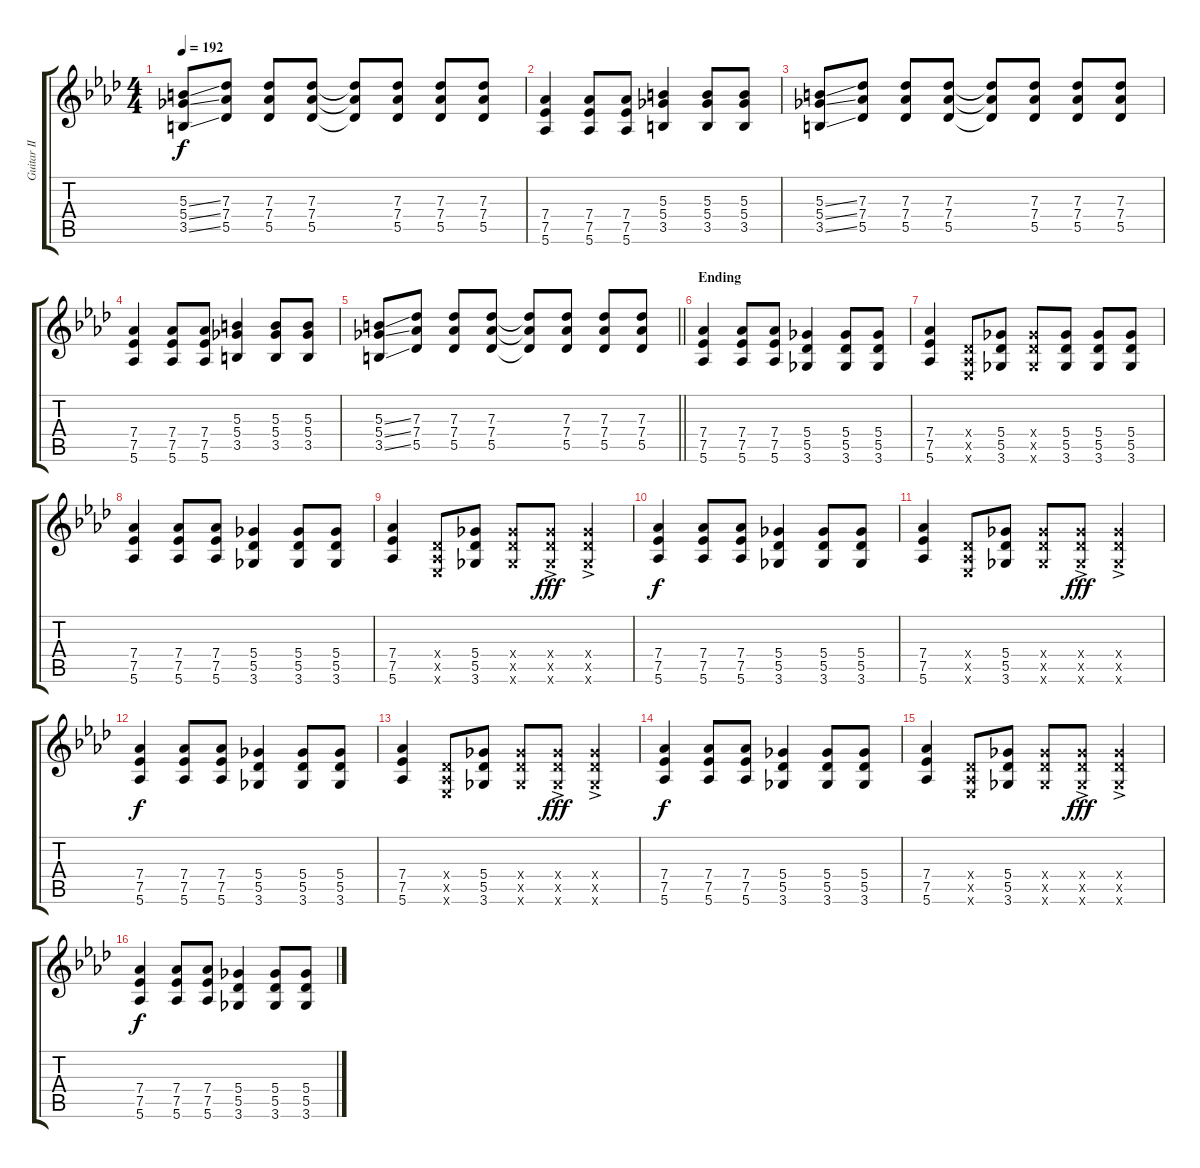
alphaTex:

\track ("Guitar II" "Guitar II") {instrument distortionguitar}
\staff {score tabs}
\tuning (Eb4 Bb3 Gb3 Db3 Ab2 Eb2) {hide}
\ts (4 4)
\tempo 192
\clef g2
\ks ab
(5.3{ss} 5.4{ss} 3.5{ss}).8{dy f} (7.3 7.4 5.5).8 (7.3 7.4 5.5).8 (7.3 7.4 5.5).8 (7.3{t} 7.4{t} 5.5{t}).8 (7.3 7.4 5.5).8 (7.3 7.4 5.5).8 (7.3 7.4 5.5).8 |
(7.4 7.5 5.6).4 (7.4 7.5 5.6).8 (7.4 7.5 5.6).8 (5.3 5.4 3.5).4 (5.3 5.4 3.5).8 (5.3 5.4 3.5).8 |
(5.3{ss} 5.4{ss} 3.5{ss}).8 (7.3 7.4 5.5).8 (7.3 7.4 5.5).8 (7.3 7.4 5.5).8 (7.3{t} 7.4{t} 5.5{t}).8 (7.3 7.4 5.5).8 (7.3 7.4 5.5).8 (7.3 7.4 5.5).8 |
(7.4 7.5 5.6).4 (7.4 7.5 5.6).8 (7.4 7.5 5.6).8 (5.3 5.4 3.5).4 (5.3 5.4 3.5).8 (5.3 5.4 3.5).8 |
\barLineRight lightlight
(5.3{ss} 5.4{ss} 3.5{ss}).8 (7.3 7.4 5.5).8 (7.3 7.4 5.5).8 (7.3 7.4 5.5).8 (7.3{t} 7.4{t} 5.5{t}).8 (7.3 7.4 5.5).8 (7.3 7.4 5.5).8 (7.3 7.4 5.5).8 |
\section ("" "Ending")
(7.4 7.5 5.6).4 (7.4 7.5 5.6).8 (7.4 7.5 5.6).8 (5.4 5.5 3.6).4 (5.4 5.5 3.6).8 (5.4 5.5 3.6).8 |
(7.4 7.5 5.6).4 (0.4{x} 0.5{x} 0.6{x}).8 (5.4 5.5 3.6).8 (5.4{x} 5.5{x} 3.6{x}).8 (5.4 5.5 3.6).8 (5.4 5.5 3.6).8 (5.4 5.5 3.6).8 |
(7.4 7.5 5.6).4 (7.4 7.5 5.6).8 (7.4 7.5 5.6).8 (5.4 5.5 3.6).4 (5.4 5.5 3.6).8 (5.4 5.5 3.6).8 |
(7.4 7.5 5.6).4 (0.4{x} 0.5{x} 0.6{x}).8 (5.4 5.5 3.6).8 (5.4{x} 5.5{x} 3.6{x}).8 (5.4{ac x} 5.5{ac x} 3.6{ac x}).8{dy fff} (5.4{ac x} 5.5{ac x} 3.6{ac x}).4 |
(7.4 7.5 5.6).4{dy f} (7.4 7.5 5.6).8 (7.4 7.5 5.6).8 (5.4 5.5 3.6).4 (5.4 5.5 3.6).8 (5.4 5.5 3.6).8 |
(7.4 7.5 5.6).4 (0.4{x} 0.5{x} 0.6{x}).8 (5.4 5.5 3.6).8 (5.4{x} 5.5{x} 3.6{x}).8 (5.4{ac x} 5.5{ac x} 3.6{ac x}).8{dy fff} (5.4{ac x} 5.5{ac x} 3.6{ac x}).4 |
(7.4 7.5 5.6).4{dy f} (7.4 7.5 5.6).8 (7.4 7.5 5.6).8 (5.4 5.5 3.6).4 (5.4 5.5 3.6).8 (5.4 5.5 3.6).8 |
(7.4 7.5 5.6).4 (0.4{x} 0.5{x} 0.6{x}).8 (5.4 5.5 3.6).8 (5.4{x} 5.5{x} 3.6{x}).8 (5.4{ac x} 5.5{ac x} 3.6{ac x}).8{dy fff} (5.4{ac x} 5.5{ac x} 3.6{ac x}).4 |
(7.4 7.5 5.6).4{dy f} (7.4 7.5 5.6).8 (7.4 7.5 5.6).8 (5.4 5.5 3.6).4 (5.4 5.5 3.6).8 (5.4 5.5 3.6).8 |
(7.4 7.5 5.6).4 (0.4{x} 0.5{x} 0.6{x}).8 (5.4 5.5 3.6).8 (5.4{x} 5.5{x} 3.6{x}).8 (5.4{ac x} 5.5{ac x} 3.6{ac x}).8{dy fff} (5.4{ac x} 5.5{ac x} 3.6{ac x}).4 |
(7.4 7.5 5.6).4{dy f} (7.4 7.5 5.6).8 (7.4 7.5 5.6).8 (5.4 5.5 3.6).4 (5.4 5.5 3.6).8 (5.4 5.5 3.6).8
